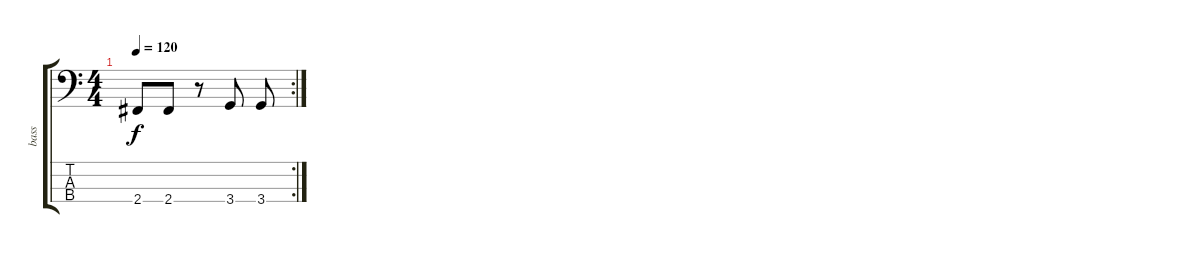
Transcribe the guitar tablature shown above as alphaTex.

\track ("bass" "bass") {mute instrument electricbassfinger}
\staff {score tabs}
\tuning (G2 D2 A1 E1) {hide}
\rc 2
\ts (4 4)
\tempo 120
\clef f4
\ks c
2.4.8{dy f} 2.4.8 r.8 3.4.8 3.4.8
